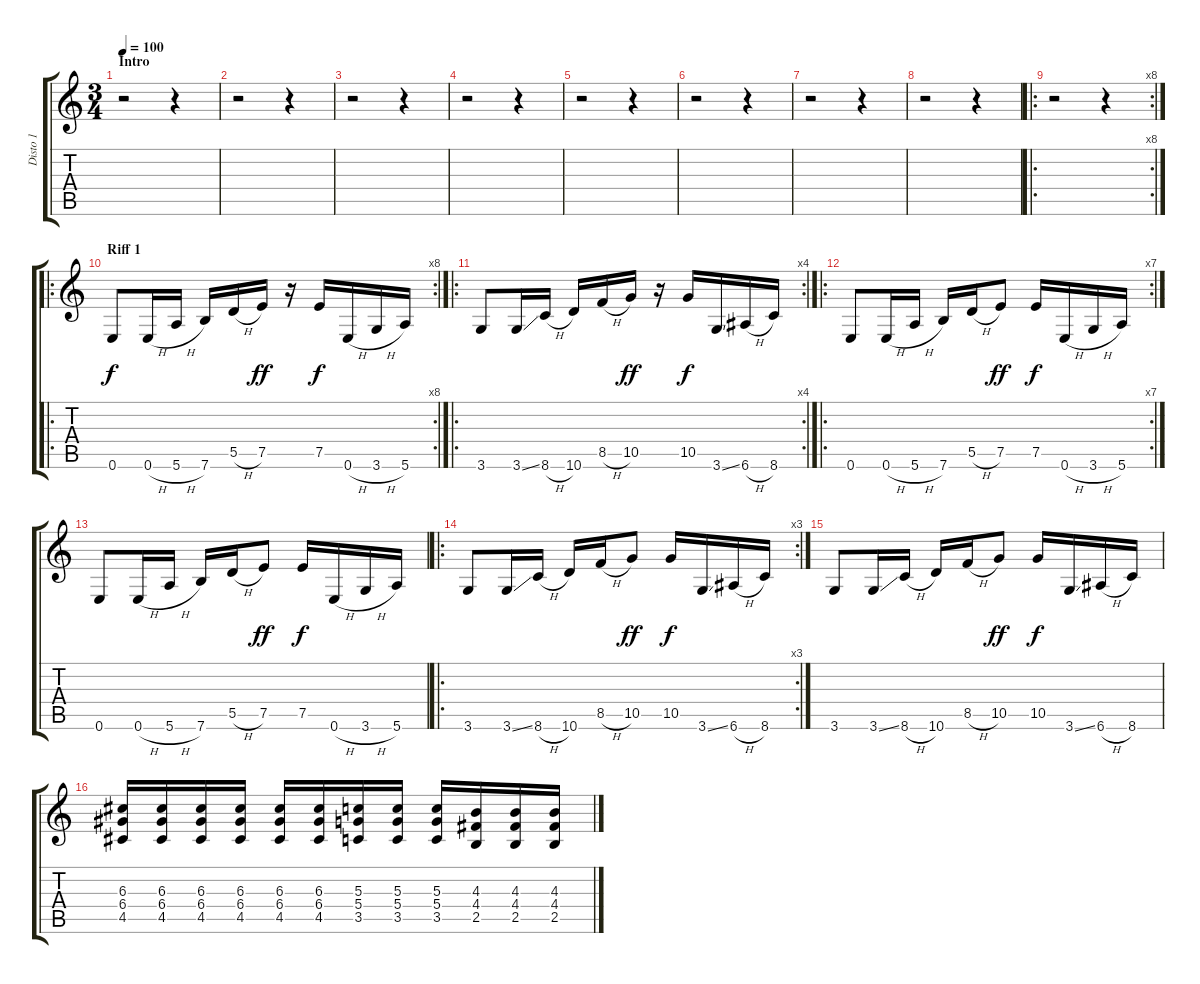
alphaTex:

\track ("Disto 1" "Disto 1") {instrument distortionguitar}
\staff {score tabs}
\tuning (E4 B3 G3 D3 A2 E2) {hide}
\ts (3 4)
\section ("" "Intro")
\tempo 100
\clef g2
\ks c
r.2{dy f instrument distortionguitar} r.4 |
r.2 r.4 |
r.2 r.4 |
r.2 r.4 |
r.2 r.4 |
r.2 r.4 |
r.2 r.4 |
r.2 r.4 |
\ro
\rc 8
r.2 r.4 |
\ro
\rc 8
\section ("" "Riff 1")
0.6.8 0.6{h}.16 5.6{h}.16 7.6.16 5.5{h}.16 7.5.16{dy ff} r.16 7.5.16{dy f} 0.6{h}.16 3.6{h}.16 5.6.16 |
\ro
\rc 4
3.6.8 3.6{ss}.16 8.6{h}.16 10.6.16 8.5{h}.16 10.5.16{dy ff} r.16 10.5.16{dy f} 3.6{ss}.16 6.6{h}.16 8.6.16 |
\ro
\rc 7
0.6.8 0.6{h}.16 5.6{h}.16 7.6.16 5.5{h}.16 7.5.8{dy ff} 7.5.16{dy f} 0.6{h}.16 3.6{h}.16 5.6.16 |
0.6.8 0.6{h}.16 5.6{h}.16 7.6.16 5.5{h}.16 7.5.8{dy ff} 7.5.16{dy f} 0.6{h}.16 3.6{h}.16 5.6.16 |
\ro
\rc 3
3.6.8 3.6{ss}.16 8.6{h}.16 10.6.16 8.5{h}.16 10.5.8{dy ff} 10.5.16{dy f} 3.6{ss}.16 6.6{h}.16 8.6.16 |
3.6.8 3.6{ss}.16 8.6{h}.16 10.6.16 8.5{h}.16 10.5.8{dy ff} 10.5.16{dy f} 3.6{ss}.16 6.6{h}.16 8.6.16 |
(6.3 6.4 4.5).16 (6.3 6.4 4.5).16 (6.3 6.4 4.5).16 (6.3 6.4 4.5).16 (6.3 6.4 4.5).16 (6.3 6.4 4.5).16 (5.3 5.4 3.5).16 (5.3 5.4 3.5).16 (5.3 5.4 3.5).16 (4.3 4.4 2.5).16 (4.3 4.4 2.5).16 (4.3 4.4 2.5).16
